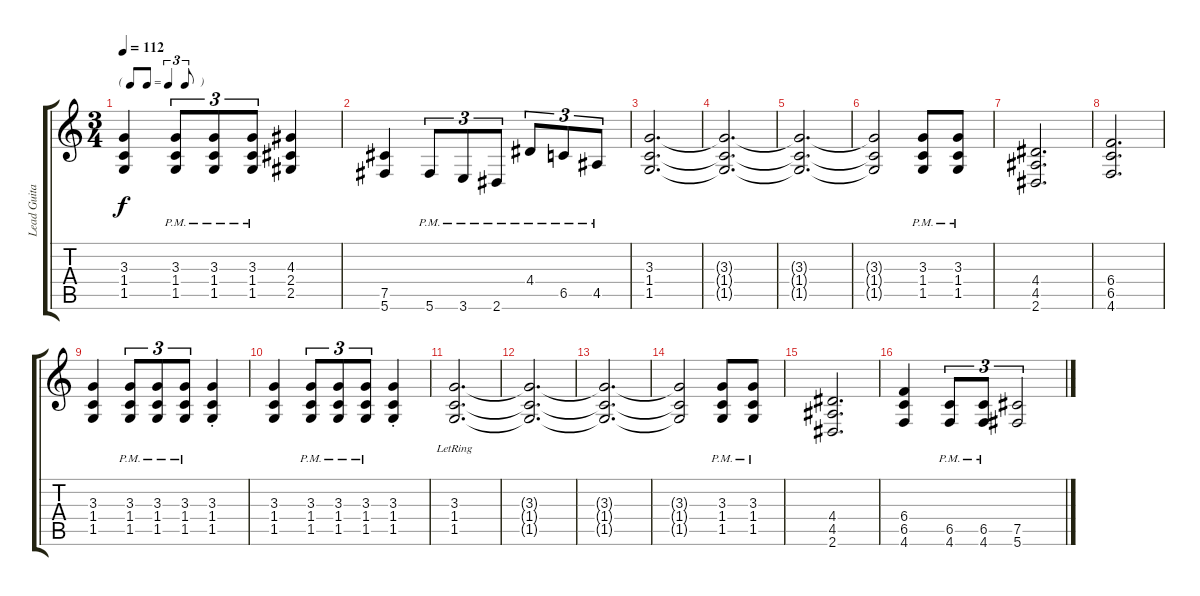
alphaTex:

\track ("Lead Guitar" "Lead Guita") {instrument overdrivenguitar}
\staff {score tabs}
\tuning (Db4 Ab3 E3 B2 Gb2 Db2) {hide}
\ts (3 4)
\tf triplet8th
\tempo 112
\clef g2
\ks c
(3.3 1.4 1.5).4{dy f} (3.3{pm} 1.4{pm} 1.5{pm}).8{tu (3 2)} (3.3{pm} 1.4{pm} 1.5{pm}).8{tu (3 2)} (3.3{pm} 1.4{pm} 1.5{pm}).8{tu (3 2)} (4.3 2.4 2.5).4 |
(7.5 5.6).4 5.6{pm}.8{tu (3 2)} 3.6{pm}.8{tu (3 2)} 2.6{pm}.8{tu (3 2)} 4.4{pm}.8{tu (3 2)} 6.5{pm}.8{tu (3 2)} 4.5{pm}.8{tu (3 2)} |
(3.3 1.4 1.5).2{d} |
(3.3{t} 1.4{t} 1.5{t}).2{d} |
(3.3{t} 1.4{t} 1.5{t}).2{d} |
(3.3{t} 1.4{t} 1.5{t}).2 (3.3{pm} 1.4{pm} 1.5{pm}).8 (3.3{pm} 1.4{pm} 1.5{pm}).8 |
(4.4 4.5 2.6).2{d} |
(6.4 6.5 4.6).2{d} |
(3.3 1.4 1.5).4 (3.3{pm} 1.4{pm} 1.5{pm}).8{tu (3 2)} (3.3{pm} 1.4{pm} 1.5{pm}).8{tu (3 2)} (3.3{pm} 1.4{pm} 1.5{pm}).8{tu (3 2)} (3.3{st} 1.4{st} 1.5{st}).4 |
(3.3 1.4 1.5).4 (3.3{pm} 1.4{pm} 1.5{pm}).8{tu (3 2)} (3.3{pm} 1.4{pm} 1.5{pm}).8{tu (3 2)} (3.3{pm} 1.4{pm} 1.5{pm}).8{tu (3 2)} (3.3{st} 1.4{st} 1.5{st}).4 |
(3.3{lr} 1.4{lr} 1.5{lr}).2{d} |
(3.3{t} 1.4{t} 1.5{t}).2{d} |
(3.3{t} 1.4{t} 1.5{t}).2{d} |
(3.3{t} 1.4{t} 1.5{t}).2 (3.3{pm} 1.4{pm} 1.5{pm}).8 (3.3{pm} 1.4{pm} 1.5{pm}).8 |
(4.4 4.5 2.6).2{d} |
(6.4 6.5 4.6).4 (6.5{pm} 4.6{pm}).8{tu (3 2)} (6.5{pm} 4.6{pm}).8{tu (3 2)} (7.5 5.6).2{tu (3 2)}
